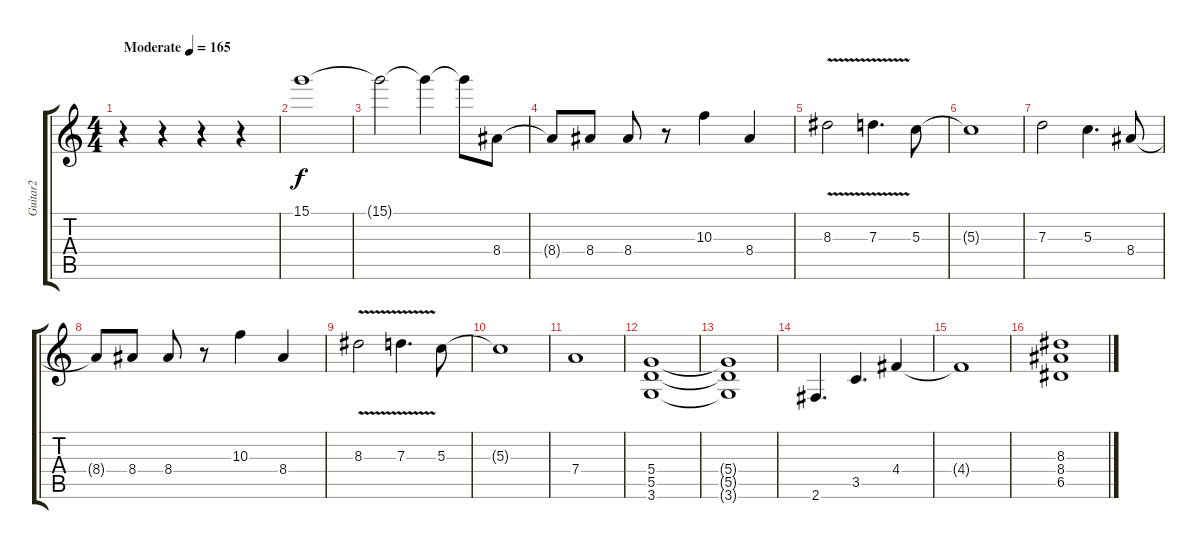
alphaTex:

\track ("Guitar2" "Guitar2") {instrument overdrivenguitar}
\staff {score tabs}
\tuning (E4 B3 G3 D3 A2 E2) {hide}
\ts (4 4)
\tempo (165 "Moderate")
\clef g2
\ks c
r.4{dy f instrument overdrivenguitar} r.4 r.4 r.4{volume 0} |
15.1.1{volume 13} |
15.1{t}.2 15.1{t}.4 15.1{t}.8 8.4.8 |
8.4{t}.8 8.4.8 8.4.8 r.8 10.3.4 8.4.4 |
8.3{v}.2 7.3{v}.4{d} 5.3.8 |
5.3{t}.1 |
7.3.2 5.3.4{d} 8.4.8 |
8.4{t}.8 8.4.8 8.4.8 r.8 10.3.4 8.4.4 |
8.3{v}.2 7.3{v}.4{d} 5.3.8 |
5.3{t}.1 |
7.4.1 |
(5.4 5.5 3.6).1{volume 9} |
(5.4{t} 5.5{t} 3.6{t}).1 |
2.6.4{d} 3.5.4{d} 4.4.4 |
4.4{t}.1 |
(8.3 8.4 6.5).1
